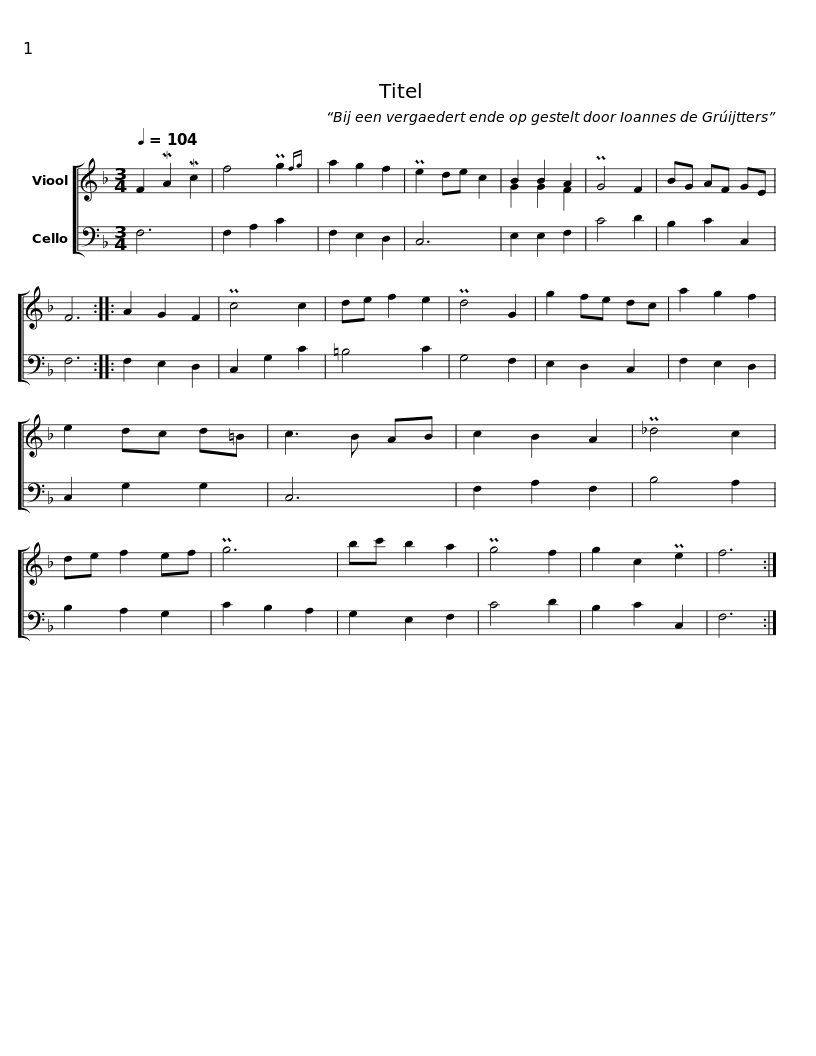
X:1
%%score [ ( 1 2 ) 3 ]
L:1/8
Q:1/4=104
M:3/4
I:linebreak $
K:F
V:1 treble
V:2 treble
V:3 bass
V:1
 F2 MA2 Mc2 | f4 Pg2{fg} | a2 g2 f2 | Pe2 de c2 |$ B2 B2 A2 | %5
 PG4 F2 | BG AF GE | F6 ::$ A2 G2 F2 | Pc4 c2 | %10
 de f2 e2 | Pd4 G2 |$ g2 fe dc | a2 g2 f2 | e2 dc d=B | %15
 c3 B AB |$ c2 B2 A2 | P_d4 c2 | de f2 ef | Pg6 |$ %20
 bc' b2 a2 | Pg4 f2 | g2 c2 Pe2 | f6 :| %24
V:2
 x6 | x6 | x6 | x6 |$ G2 G2 F2 | %5
 x6 | x6 | x6 ::$ x6 | x6 | %10
 x6 | x6 |$ x6 | x6 | x6 | %15
 x6 |$ x6 | x6 | x6 | x6 |$ %20
 x6 | x6 | x6 | x6 :| %24
V:3
 F,6 | F,2 A,2 C2 | F,2 E,2 D,2 | C,6 |$ E,2 E,2 F,2 | %5
 C4 D2 | B,2 C2 C,2 | F,6 ::$ F,2 E,2 D,2 | C,2 G,2 C2 | %10
 =B,4 C2 | G,4 F,2 |$ E,2 D,2 C,2 | F,2 E,2 D,2 | C,2 G,2 G,2 | %15
 C,6 |$ F,2 A,2 F,2 | B,4 A,2 | B,2 A,2 G,2 | C2 B,2 A,2 |$ %20
 G,2 E,2 F,2 | C4 D2 | B,2 C2 C,2 | F,6 :| %24
